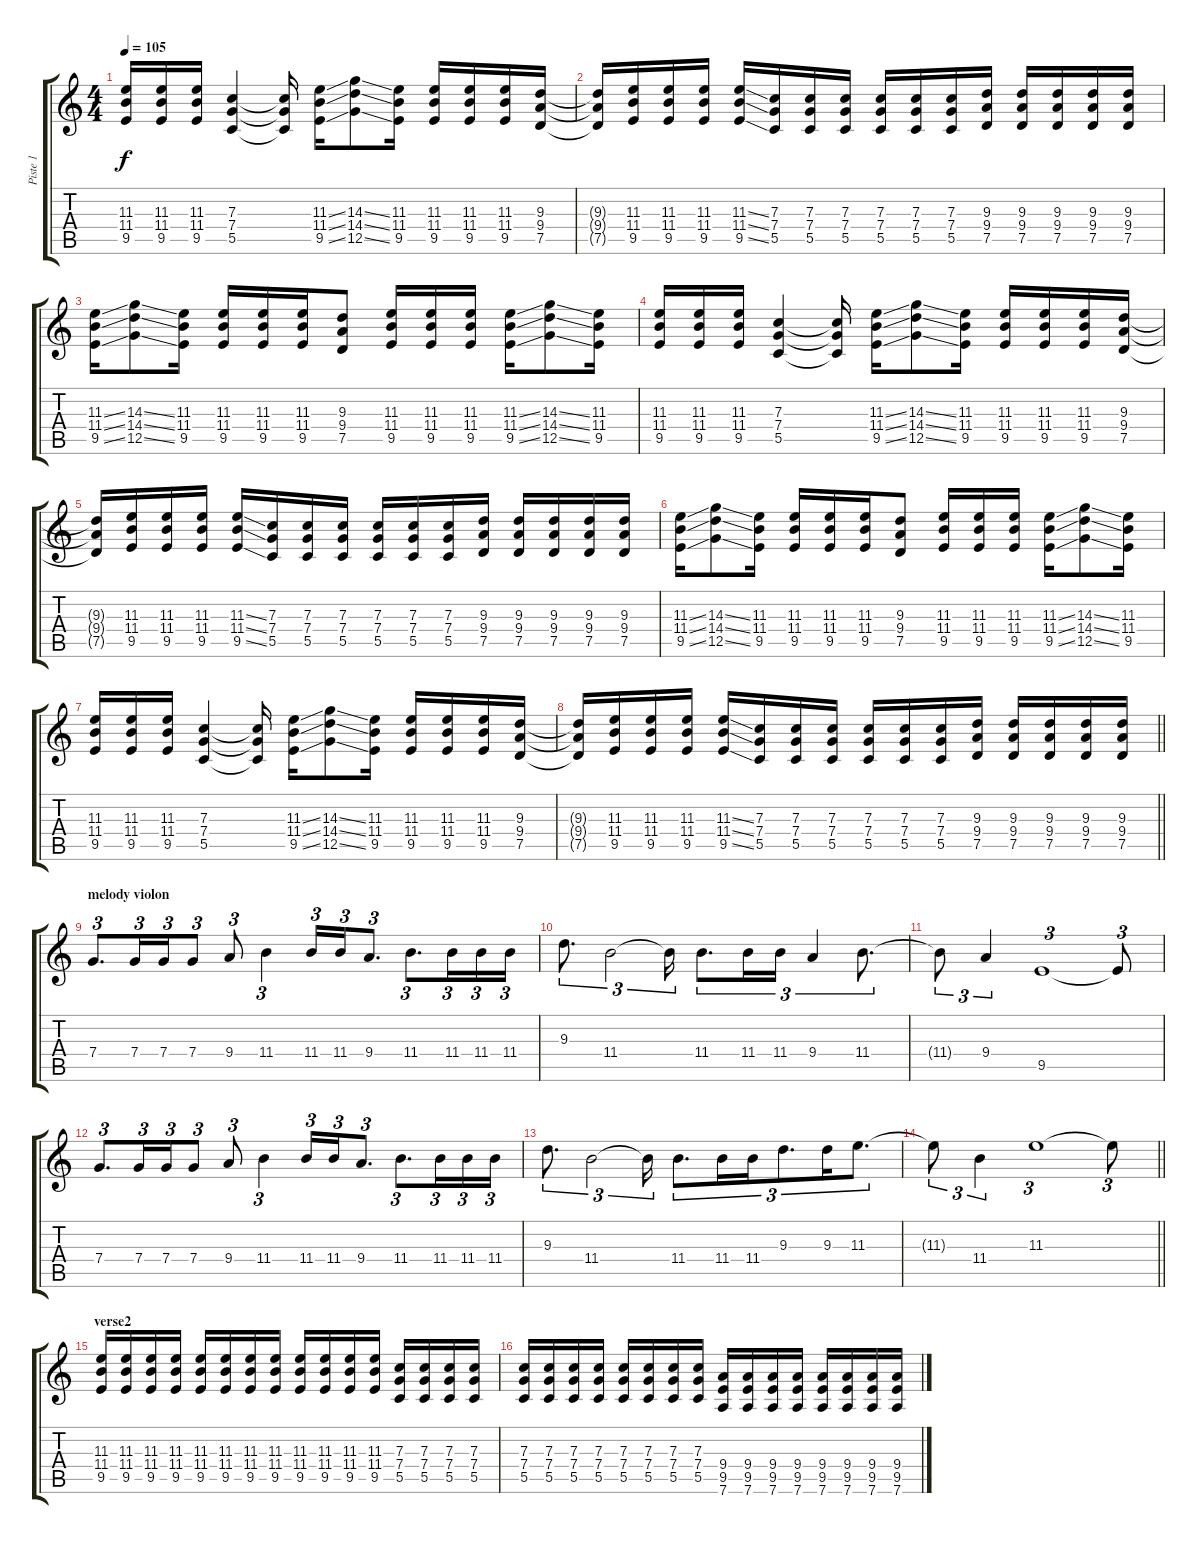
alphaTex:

\track ("Piste 1" "Piste 1") {instrument distortionguitar}
\staff {score tabs}
\tuning (D4 A3 F3 C3 G2 D2) {hide}
\ts (4 4)
\tempo 105
\clef g2
\ks c
(11.3 11.4 9.5).16{dy f} (11.3 11.4 9.5).16 (11.3 11.4 9.5).16 (7.3 7.4 5.5).4 (7.3{t} 7.4{t} 5.5{t}).16 (11.3{ss} 11.4{ss} 9.5{ss}).16 (14.3{ss} 14.4{ss} 12.5{ss}).8 (11.3 11.4 9.5).16 (11.3 11.4 9.5).16 (11.3 11.4 9.5).16 (11.3 11.4 9.5).16 (9.3 9.4 7.5).16 |
(9.3{t} 9.4{t} 7.5{t}).16 (11.3 11.4 9.5).16 (11.3 11.4 9.5).16 (11.3 11.4 9.5).16 (11.3{ss} 11.4{ss} 9.5{ss}).16 (7.3 7.4 5.5).16 (7.3 7.4 5.5).16 (7.3 7.4 5.5).16 (7.3 7.4 5.5).16 (7.3 7.4 5.5).16 (7.3 7.4 5.5).16 (9.3 9.4 7.5).16 (9.3 9.4 7.5).16 (9.3 9.4 7.5).16 (9.3 9.4 7.5).16 (9.3 9.4 7.5).16 |
(11.3{ss} 11.4{ss} 9.5{ss}).16 (14.3{ss} 14.4{ss} 12.5{ss}).8 (11.3 11.4 9.5).16 (11.3 11.4 9.5).16 (11.3 11.4 9.5).16 (11.3 11.4 9.5).16 (9.3 9.4 7.5).8 (11.3 11.4 9.5).16 (11.3 11.4 9.5).16 (11.3 11.4 9.5).16 (11.3{ss} 11.4{ss} 9.5{ss}).16 (14.3{ss} 14.4{ss} 12.5{ss}).8 (11.3 11.4 9.5).16 |
(11.3 11.4 9.5).16 (11.3 11.4 9.5).16 (11.3 11.4 9.5).16 (7.3 7.4 5.5).4 (7.3{t} 7.4{t} 5.5{t}).16 (11.3{ss} 11.4{ss} 9.5{ss}).16 (14.3{ss} 14.4{ss} 12.5{ss}).8 (11.3 11.4 9.5).16 (11.3 11.4 9.5).16 (11.3 11.4 9.5).16 (11.3 11.4 9.5).16 (9.3 9.4 7.5).16 |
(9.3{t} 9.4{t} 7.5{t}).16 (11.3 11.4 9.5).16 (11.3 11.4 9.5).16 (11.3 11.4 9.5).16 (11.3{ss} 11.4{ss} 9.5{ss}).16 (7.3 7.4 5.5).16 (7.3 7.4 5.5).16 (7.3 7.4 5.5).16 (7.3 7.4 5.5).16 (7.3 7.4 5.5).16 (7.3 7.4 5.5).16 (9.3 9.4 7.5).16 (9.3 9.4 7.5).16 (9.3 9.4 7.5).16 (9.3 9.4 7.5).16 (9.3 9.4 7.5).16 |
(11.3{ss} 11.4{ss} 9.5{ss}).16 (14.3{ss} 14.4{ss} 12.5{ss}).8 (11.3 11.4 9.5).16 (11.3 11.4 9.5).16 (11.3 11.4 9.5).16 (11.3 11.4 9.5).16 (9.3 9.4 7.5).8 (11.3 11.4 9.5).16 (11.3 11.4 9.5).16 (11.3 11.4 9.5).16 (11.3{ss} 11.4{ss} 9.5{ss}).16 (14.3{ss} 14.4{ss} 12.5{ss}).8 (11.3 11.4 9.5).16 |
(11.3 11.4 9.5).16 (11.3 11.4 9.5).16 (11.3 11.4 9.5).16 (7.3 7.4 5.5).4 (7.3{t} 7.4{t} 5.5{t}).16 (11.3{ss} 11.4{ss} 9.5{ss}).16 (14.3{ss} 14.4{ss} 12.5{ss}).8 (11.3 11.4 9.5).16 (11.3 11.4 9.5).16 (11.3 11.4 9.5).16 (11.3 11.4 9.5).16 (9.3 9.4 7.5).16 |
\barLineRight lightlight
(9.3{t} 9.4{t} 7.5{t}).16 (11.3 11.4 9.5).16 (11.3 11.4 9.5).16 (11.3 11.4 9.5).16 (11.3{ss} 11.4{ss} 9.5{ss}).16 (7.3 7.4 5.5).16 (7.3 7.4 5.5).16 (7.3 7.4 5.5).16 (7.3 7.4 5.5).16 (7.3 7.4 5.5).16 (7.3 7.4 5.5).16 (9.3 9.4 7.5).16 (9.3 9.4 7.5).16 (9.3 9.4 7.5).16 (9.3 9.4 7.5).16 (9.3 9.4 7.5).16 |
\section ("" "melody violon")
7.4.8{d tu (3 2)} 7.4.16{tu (3 2)} 7.4.16{tu (3 2)} 7.4.8{tu (3 2)} 9.4.8{tu (3 2)} 11.4.4{tu (3 2)} 11.4.16{tu (3 2)} 11.4.16{tu (3 2)} 9.4.8{d tu (3 2)} 11.4.8{d tu (3 2)} 11.4.16{tu (3 2)} 11.4.16{tu (3 2)} 11.4.16{tu (3 2)} |
9.3.8{d tu (3 2)} 11.4.2{tu (3 2)} 11.4{t}.16{tu (3 2)} 11.4.8{d tu (3 2)} 11.4.16{tu (3 2)} 11.4.16{tu (3 2)} 9.4.4{tu (3 2)} 11.4.8{d tu (3 2)} |
11.4{t}.8{tu (3 2)} 9.4.4{tu (3 2)} 9.5.1{tu (3 2)} 9.5{t}.8{tu (3 2)} |
7.4.8{d tu (3 2)} 7.4.16{tu (3 2)} 7.4.16{tu (3 2)} 7.4.8{tu (3 2)} 9.4.8{tu (3 2)} 11.4.4{tu (3 2)} 11.4.16{tu (3 2)} 11.4.16{tu (3 2)} 9.4.8{d tu (3 2)} 11.4.8{d tu (3 2)} 11.4.16{tu (3 2)} 11.4.16{tu (3 2)} 11.4.16{tu (3 2)} |
9.3.8{d tu (3 2)} 11.4.2{tu (3 2)} 11.4{t}.16{tu (3 2)} 11.4.8{d tu (3 2)} 11.4.16{tu (3 2)} 11.4.16{tu (3 2)} 9.3.8{d tu (3 2)} 9.3.16{tu (3 2)} 11.3.8{d tu (3 2)} |
\barLineRight lightlight
11.3{t}.8{tu (3 2)} 11.4.4{tu (3 2)} 11.3.1{tu (3 2)} 11.3{t}.8{tu (3 2)} |
\section ("" "verse2")
(11.3 11.4 9.5).16 (11.3 11.4 9.5).16 (11.3 11.4 9.5).16 (11.3 11.4 9.5).16 (11.3 11.4 9.5).16 (11.3 11.4 9.5).16 (11.3 11.4 9.5).16 (11.3 11.4 9.5).16 (11.3 11.4 9.5).16 (11.3 11.4 9.5).16 (11.3 11.4 9.5).16 (11.3 11.4 9.5).16 (7.3 7.4 5.5).16 (7.3 7.4 5.5).16 (7.3 7.4 5.5).16 (7.3 7.4 5.5).16 |
(7.3 7.4 5.5).16 (7.3 7.4 5.5).16 (7.3 7.4 5.5).16 (7.3 7.4 5.5).16 (7.3 7.4 5.5).16 (7.3 7.4 5.5).16 (7.3 7.4 5.5).16 (7.3 7.4 5.5).16 (9.4 9.5 7.6).16 (9.4 9.5 7.6).16 (9.4 9.5 7.6).16 (9.4 9.5 7.6).16 (9.4 9.5 7.6).16 (9.4 9.5 7.6).16 (9.4 9.5 7.6).16 (9.4 9.5 7.6).16
